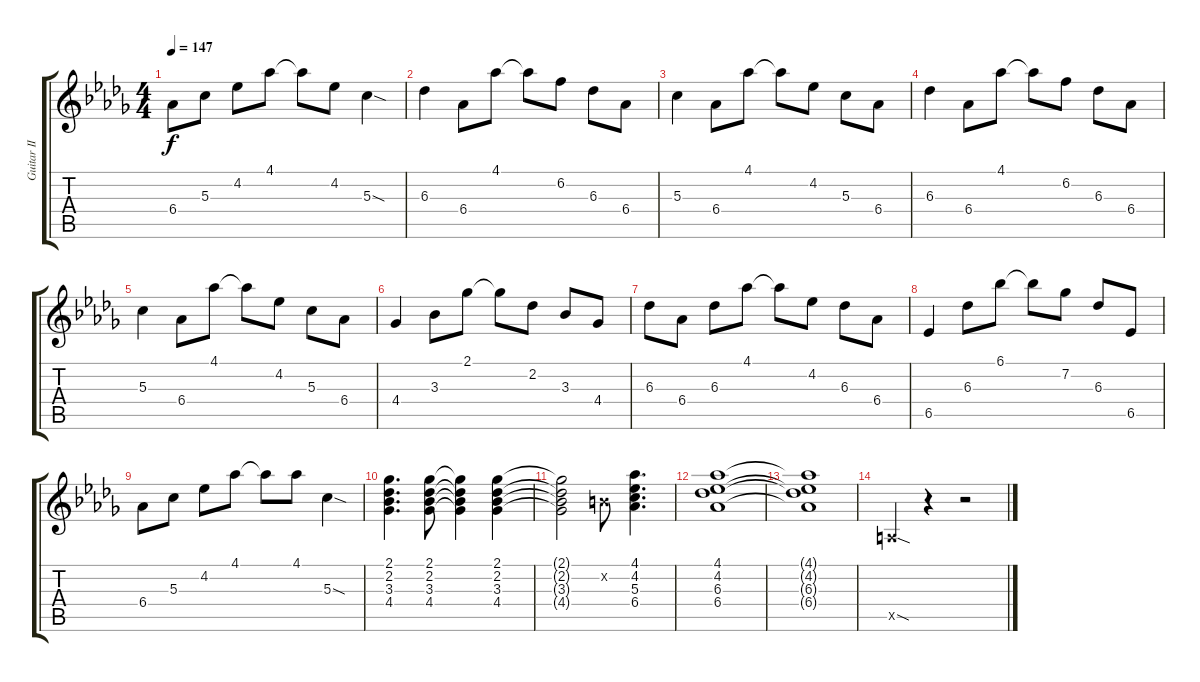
\track ("Guitar II (Nakano Azusa)" "Guitar II ") {instrument distortionguitar}
\staff {score tabs}
\tuning (E4 B3 G3 D3 A2 E2) {hide}
\ts (4 4)
\tempo 147
\clef g2
\ks db
6.4.8{dy f} 5.3.8 4.2.8 4.1.8 4.1{t}.8 4.2.8 5.3{sod}.4 |
6.3.4 6.4.8 4.1.8 4.1{t}.8 6.2.8 6.3.8 6.4.8 |
5.3.4 6.4.8 4.1.8 4.1{t}.8 4.2.8 5.3.8 6.4.8 |
6.3.4 6.4.8 4.1.8 4.1{t}.8 6.2.8 6.3.8 6.4.8 |
5.3.4 6.4.8 4.1.8 4.1{t}.8 4.2.8 5.3.8 6.4.8 |
4.4.4 3.3.8 2.1.8 2.1{t}.8 2.2.8 3.3.8 4.4.8 |
6.3.8 6.4.8 6.3.8 4.1.8 4.1{t}.8 4.2.8 6.3.8 6.4.8 |
6.5.4 6.3.8 6.1.8 6.1{t}.8 7.2.8 6.3.8 6.5.8 |
6.4.8 5.3.8 4.2.8 4.1.8 4.1{t}.8 4.1.8 5.3{sod}.4 |
(2.1 2.2 3.3 4.4).4{d} (2.1 2.2 3.3 4.4).8 (2.1{t} 2.2{t} 3.3{t} 4.4{t}).4 (2.1 2.2 3.3 4.4).4 |
(2.1{t} 2.2{t} 3.3{t} 4.4{t}).2 0.2{x}.8 (4.1 4.2 5.3 6.4).4{d} |
(4.1 4.2 6.3 6.4).1 |
(4.1{t} 4.2{t} 6.3{t} 6.4{t}).1 |
0.5{sod x}.4 r.4 r.2
